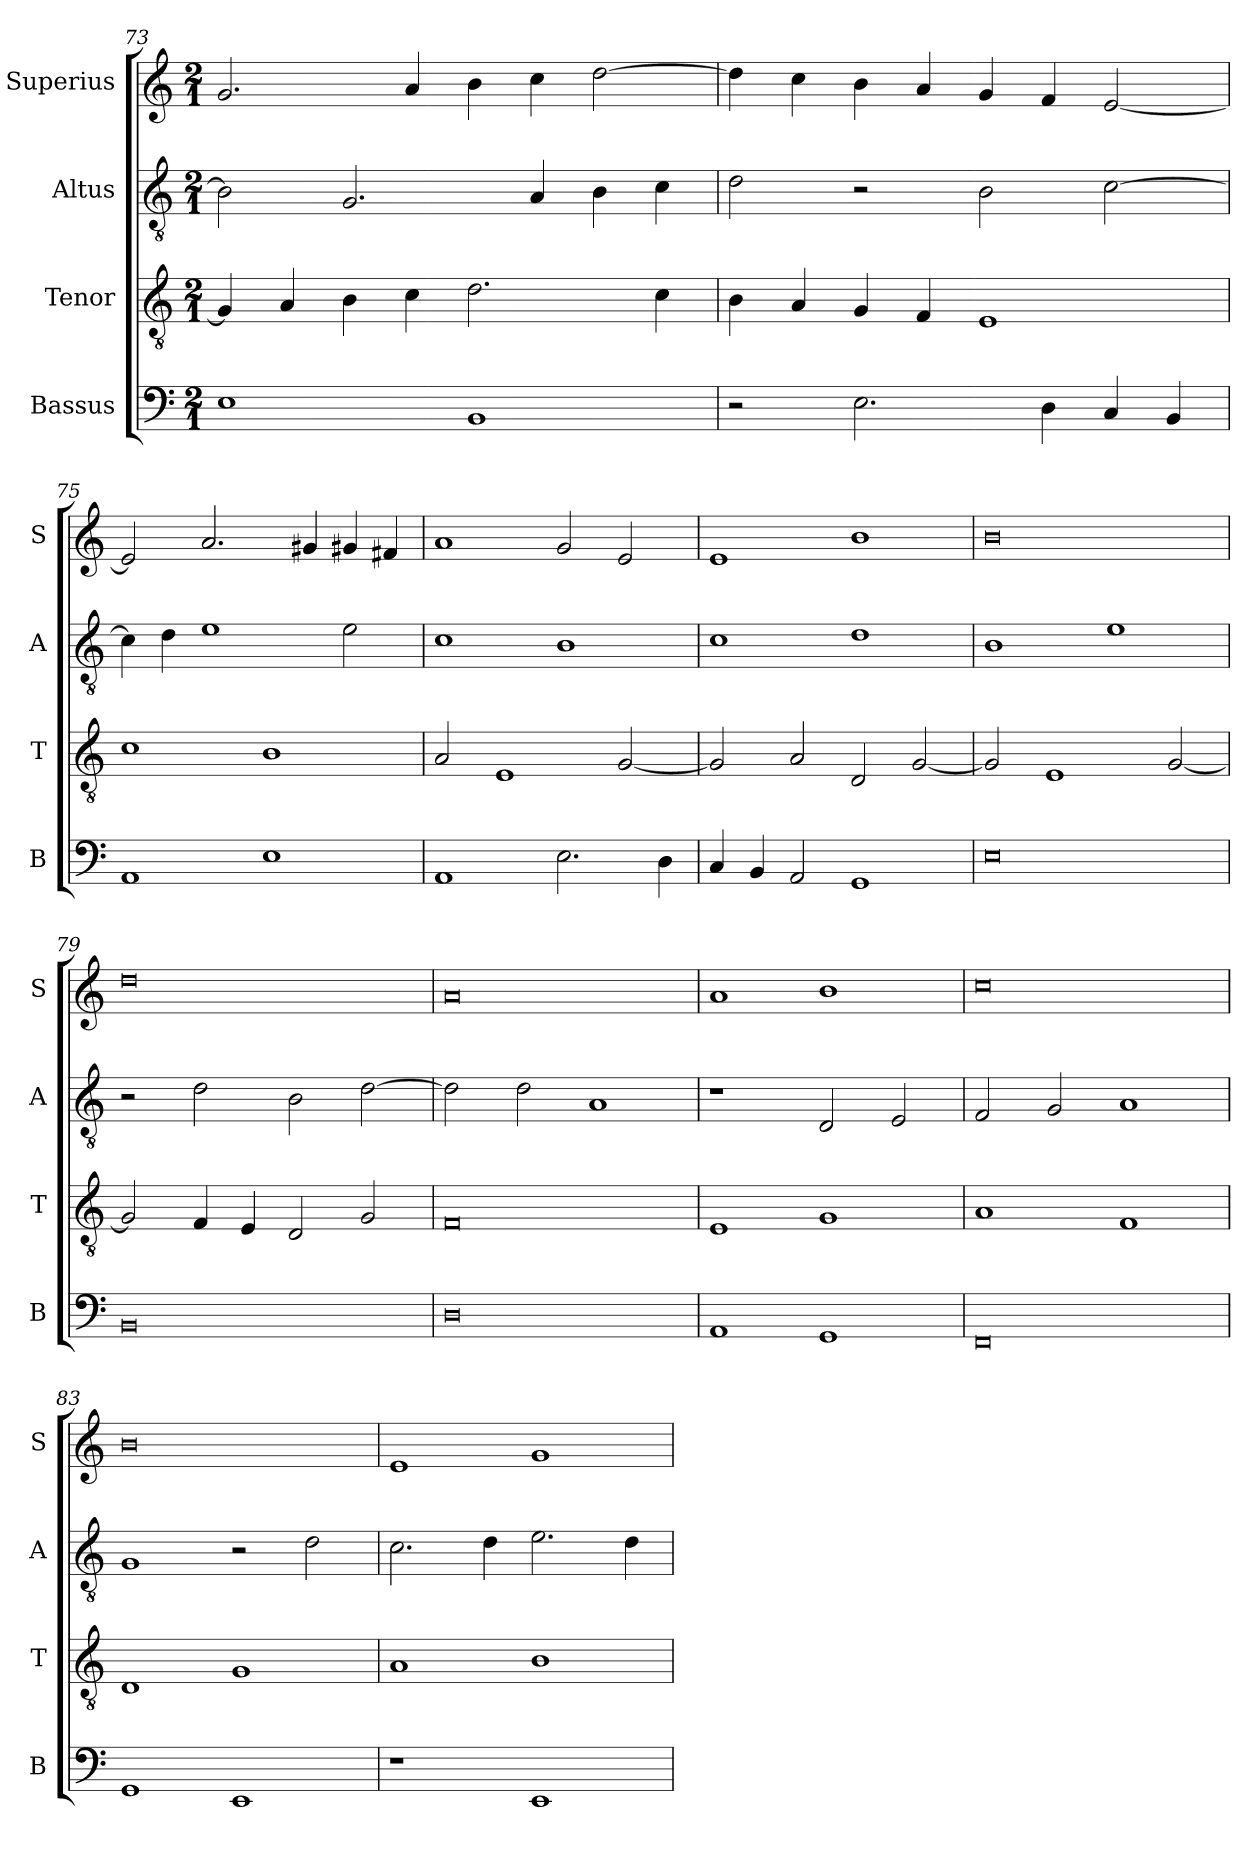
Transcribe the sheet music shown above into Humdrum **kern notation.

**kern	**kern	**kern	**kern
*part4	*part3	*part2	*part1
*staff4	*staff3	*staff2	*staff1
*I"Bassus	*I"Tenor	*I"Altus	*I"Superius
*I'B	*I'T	*I'A	*I'S
*clefF4	*clefGv2	*clefGv2	*clefG2
*k[]	*k[]	*k[]	*k[]
*M2/1	*M2/1	*M2/1	*M2/1
=73	=73	=73	=73
1E	4G/]	2B\]	2.g/
.	4A/	.	.
.	4B\	2.G/	.
.	4c\	.	4a/
1BB	2.d\	.	4b\
.	.	4A/	4cc\
.	.	4B\	[2dd\
.	4c\	4c\	.
=74	=74	=74	=74
2r	4B\	2d\	4dd\]
.	4A/	.	4cc\
2.E\	4G/	2r	4b\
.	4F/	.	4a/
.	1E	2B\	4g/
4D\	.	.	4f/
4C/	.	[2c\	[2e/
4BB/	.	.	.
=75	=75	=75	=75
1AA	1c	4c\]	2e/]
.	.	4d\	.
.	.	1e	2.a/
1E	1B	.	.
.	.	.	4g#X/
.	.	2e\	4g#X/
.	.	.	4f#X/
=76	=76	=76	=76
1AA	2A/	1c	1a
.	1E	.	.
2.E\	.	1B	2g/
.	[2G/	.	2e/
4D\	.	.	.
=77	=77	=77	=77
4C/	2G/]	1c	1e
4BB/	.	.	.
2AA/	2A/	.	.
1GG	2D/	1d	1b
.	[2G/	.	.
=78	=78	=78	=78
0E	2G/]	1B	0b
.	1E	.	.
.	.	1e	.
.	[2G/	.	.
=79	=79	=79	=79
0BB	2G/]	2r	0dd
.	4F/	2d\	.
.	4E/	.	.
.	2D/	2B\	.
.	2G/	[2d\	.
=80	=80	=80	=80
0D	0F	2d\]	0a
.	.	2d\	.
.	.	1A	.
=81	=81	=81	=81
1AA	1E	1r	1a
1GG	1G	2D/	1b
.	.	2E/	.
=82	=82	=82	=82
0FF	1A	2F/	0cc
.	.	2G/	.
.	1F	1A	.
=83	=83	=83	=83
1GG	1D	1G	0b
1EE	1G	2r	.
.	.	2d\	.
=84	=84	=84	=84
1r	1A	2.c\	1e
.	.	4d\	.
1EE	1B	2.e\	1g
.	.	4d\	.
=	=	=	=
*-	*-	*-	*-
